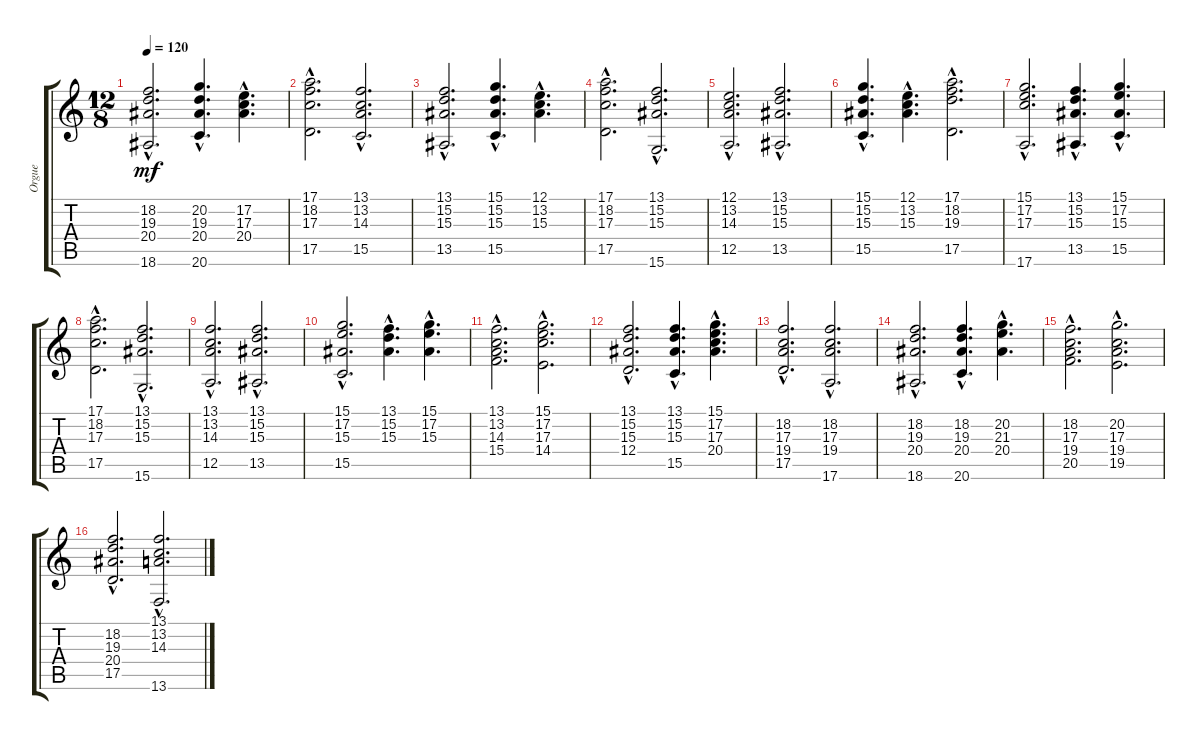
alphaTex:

\track ("Orgue" "Orgue") {instrument electricpiano1}
\staff {score tabs}
\tuning (E4 B3 G3 D3 A2 E2) {hide}
\ts (12 8)
\tempo 120
\clef g2
\ks c
(18.2{hac} 19.3{hac} 20.4{hac} 18.6{hac}).2{d dy mf} (20.2{hac} 19.3{hac} 20.4{hac} 20.6{hac}).4{d} (17.2{hac} 17.3{hac} 20.4{hac}).4{d} |
(17.1{hac} 18.2{hac} 17.3{hac} 17.5{hac}).2{d} (13.1{hac} 13.2{hac} 14.3{hac} 15.5{hac}).2{d} |
(13.1{hac} 15.2{hac} 15.3{hac} 13.5{hac}).2{d} (15.1{hac} 15.2{hac} 15.3{hac} 15.5{hac}).4{d} (12.1{hac} 13.2{hac} 15.3{hac}).4{d} |
(17.1{hac} 18.2{hac} 17.3{hac} 17.5{hac}).2{d} (13.1{hac} 15.2{hac} 15.3{hac} 15.6{hac}).2{d} |
(12.1{hac} 13.2{hac} 14.3{hac} 12.5{hac}).2{d} (13.1{hac} 15.2{hac} 15.3{hac} 13.5{hac}).2{d} |
(15.1{hac} 15.2{hac} 15.3{hac} 15.5{hac}).4{d} (12.1{hac} 13.2{hac} 15.3{hac}).4{d} (17.1{hac} 18.2{hac} 19.3{hac} 17.5{hac}).2{d} |
(15.1{hac} 17.2{hac} 17.3{hac} 17.6{hac}).2{d} (13.1{hac} 15.2{hac} 15.3{hac} 13.5{hac}).4{d} (15.1{hac} 17.2{hac} 15.3{hac} 15.5{hac}).4{d} |
(17.1{hac} 18.2{hac} 17.3{hac} 17.5{hac}).2{d} (13.1{hac} 15.2{hac} 15.3{hac} 15.6{hac}).2{d} |
(13.1{hac} 13.2{hac} 14.3{hac} 12.5{hac}).2{d} (13.1{hac} 15.2{hac} 15.3{hac} 13.5{hac}).2{d} |
(15.1{hac} 17.2{hac} 15.3{hac} 15.5{hac}).2{d} (13.1{hac} 15.2{hac} 15.3{hac}).4{d} (15.1{hac} 17.2{hac} 15.3{hac}).4{d} |
(13.1{hac} 13.2{hac} 14.3{hac} 15.4{hac}).2{d} (15.1{hac} 17.2{hac} 17.3{hac} 14.4{hac}).2{d} |
(13.1{hac} 15.2{hac} 15.3{hac} 12.4{hac}).2{d} (13.1{hac} 15.2{hac} 15.3{hac} 15.5{hac}).4{d} (15.1{hac} 17.2{hac} 17.3{hac} 20.4{hac}).4{d} |
(18.2{hac} 17.3{hac} 19.4{hac} 17.5{hac}).2{d} (18.2{hac} 17.3{hac} 19.4{hac} 17.6{hac}).2{d} |
(18.2{hac} 19.3{hac} 20.4{hac} 18.6{hac}).2{d} (18.2{hac} 19.3{hac} 20.4{hac} 20.6{hac}).4{d} (20.2{hac} 21.3{hac} 20.4{hac}).4{d} |
(18.2{hac} 17.3{hac} 19.4{hac} 20.5{hac}).2{d} (20.2{hac} 17.3{hac} 19.4{hac} 19.5{hac}).2{d} |
(18.2{hac} 19.3{hac} 20.4{hac} 17.5{hac}).2{d} (13.1{hac} 13.2{hac} 14.3{hac} 13.6{hac}).2{d}
